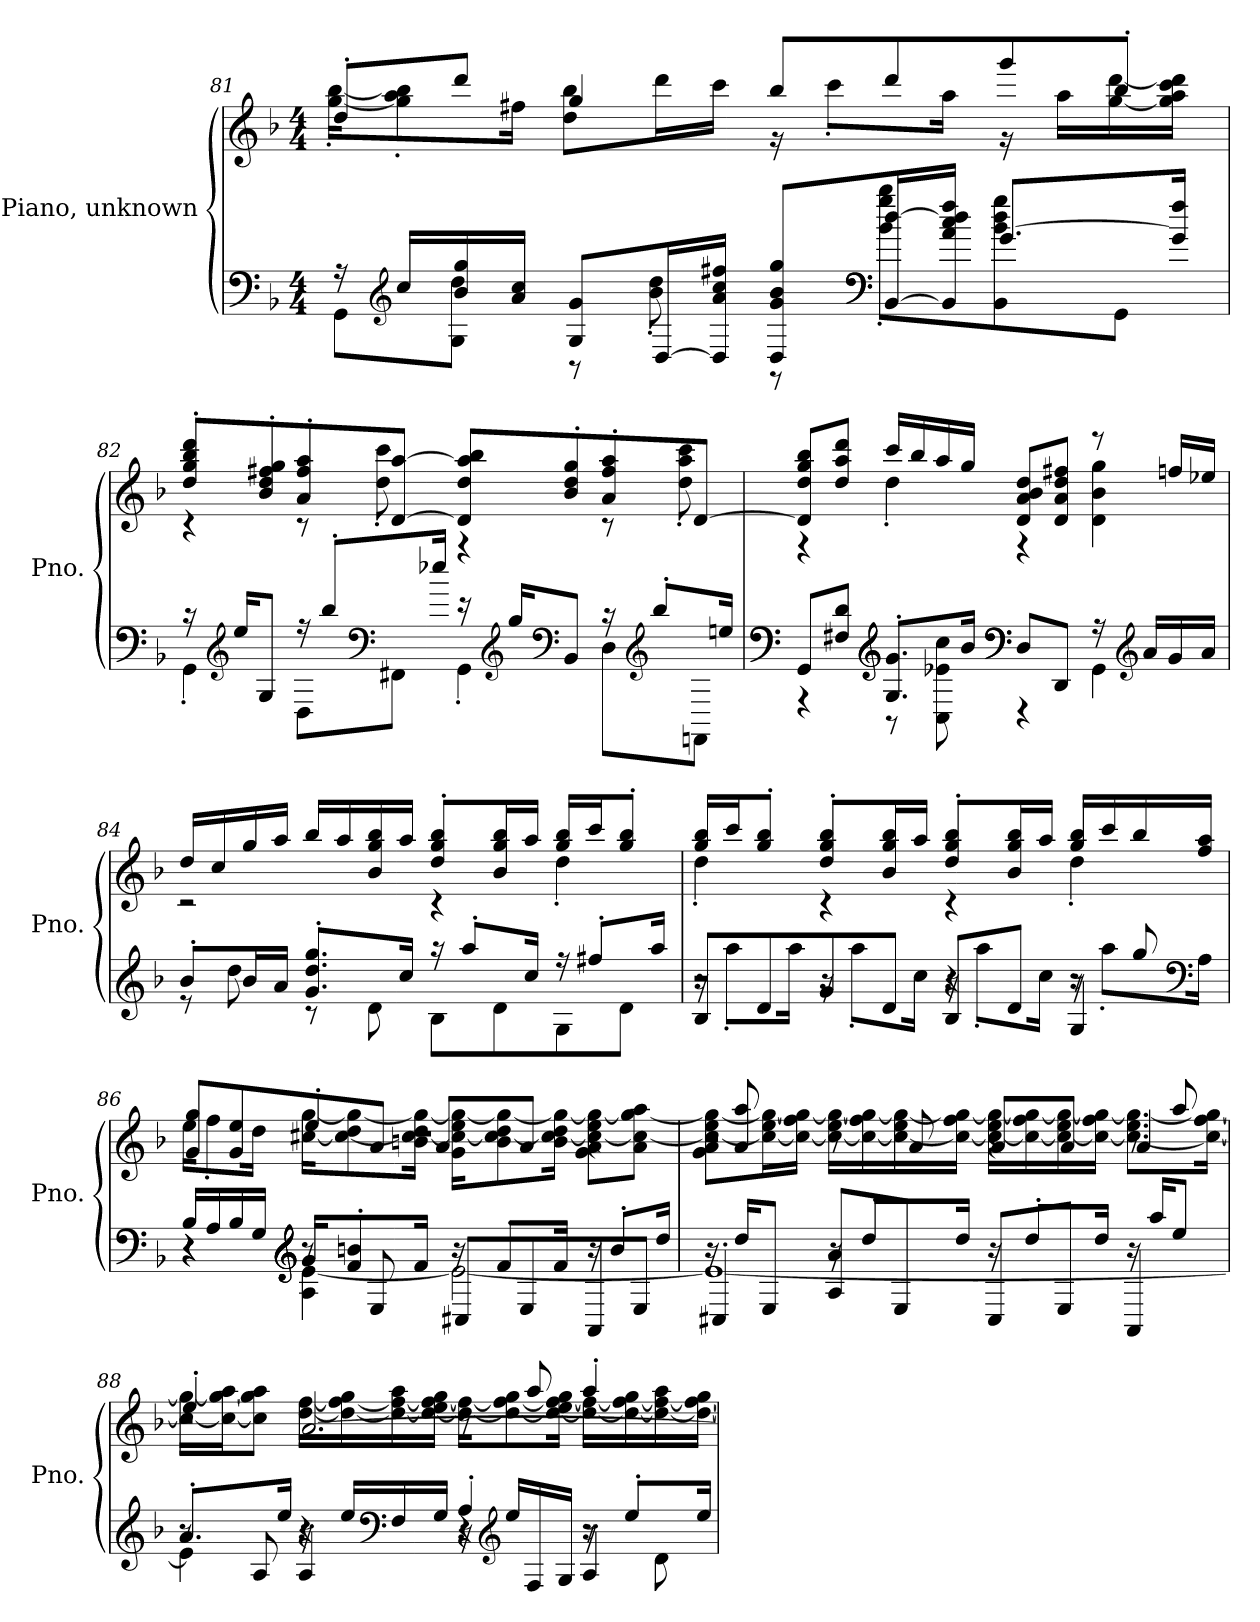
**kern	**kern
*part1	*part1
*staff2	*staff1
*I"Piano, unknown	*
*I'Pno.	*
!!LO:LB:g=z
*clefF4	*clefG2
*k[b-]	*k[b-]
*M4/4	*M4/4
=81	=81
*^	*^
16r	8GG\L	8dd'/L	[16gg\' [16bb-\'KL
*clefG2	*	*	*
16cc/LL	.	.	8gg\]' 8aa\' 8bb-\]'
16b-/ 16gg/	8G\ 8dd\J	8ddd/J	.
16a/ 16cc/JJ	.	.	16ff#X\Jk
8G/ 8g/L	8r	4gg/	8dd\ 8bb-\L
[16D/L	8b-\' 8dd\'	.	16ddd\L
16D/] 16a/ 16cc/ 16ff#X/JJ	.	.	16ccc\JJ
8D/ 8g/ 8b-/ 8gg/L	8r	8bb-/L	16r
.	.	.	8ccc'\L
*clefF4	*	*	*
[16BB-/ [16dd/L	8b-\' 8gg\' 8bb-\'L	8ddd/	.
16BB-/] 16a/ 16cc/ 16dd/] 16ff#/JJ	.	.	16aa\Jk
[8.g/L	8BB-\ 8b-\ 8dd\ 8gg\	8ggg/	16r
.	.	.	16aa\LL
.	8GG\J	8bb-'/J	[16gg\ [16ddd\
16g/] 16ff#/Jk	.	.	16gg\] 16aa\ 16ccc\ 16ddd\]JJ
!!LO:LB:g=z	!!
=82	=82	=82	=82
16r	4GG'\	8dd/' 8gg/' 8bb-/' 8ddd/'L	4r
*clefG2	*	*	*
16ee/KL	.	.	.
8G/J	.	8b-/' 8dd/' 8ff#X/' 8gg/'	.
16r	8D\L	8a/' 8ff#/' 8aa/'	8r
8bb-'/L	.	.	.
*clefF4	*	*	*
.	8FF#X\J	[8d/ [8aa/J	8dd\' 8ccc\'
16ee-X/Jk	.	.	.
16r	4GG'\	8d/] 8dd/ 8aa/] 8bb-/L	4r
*clefG2	*	*	*
16gg/KL	.	.	.
*clefF4	*	*	*
8BB-/J	.	8b-/' 8dd/' 8gg/'	.
16r	8D\L	8a/' 8ff#/' 8aa/'	8r
*clefG2	*	*	*
8bb-'/L	.	.	.
.	8FFn\J	[8d/J	8dd\' 8aa\' 8ccc\'
16een/Jk	.	.	.
!!LO:LB:g=z	!!
=83	=83	=83	=83
*clefF4	*	*	*
8GG/L	4r	8d/] 8dd/ 8gg/ 8bb-/L	4r
8F#X/ 8d/J	.	8dd/ 8aa/ 8ddd/J	.
*clefG2	*	*	*
8.G/' 8.g/'L	8r	16ccc/LL	4dd'\
.	.	16bb-/	.
.	8C\ 8e-X\ 8cc\	16aa/	.
16b-/Jk	.	16gg/JJ	.
*clefF4	*	*	*
8D/L	4r	8d/ 8a/ 8b-/ 8dd/L	4r
8DD/J	.	8d/ 8a/ 8dd/ 8ff#X/J	.
16r	4GG\	8r	4d\ 4b-\ 4gg\
*clefG2	*	*	*
16a/LL	.	.	.
16g/	.	16ffn/LL	.
16a/JJ	.	16ee-X/JJ	.
=84	=84	=84	=84
8b-'/L	8r	16dd/LL	2r
.	.	16cc/	.
16b-/L	8dd\	16gg/	.
16a/JJ	.	16aa/JJ	.
8.g/' 8.dd/' 8.gg/'L	8r	16bb-/LL	.
.	.	16aa/	.
.	8d\	16b-/ 16gg/ 16bb-/	.
16cc/Jk	.	16aa/JJ	.
16r	8B-\L	8dd/' 8gg/' 8bb-/'L	4r
8aa'/L	.	.	.
.	8d\	16b-/ 16gg/ 16bb-/L	.
16cc/Jk	.	16aa/JJ	.
16r	8G\	16gg/ 16bb-/LL	4dd'\
8ff#X'/L	.	16ccc/J	.
.	8d\J	8gg/' 8bb-/'J	.
16aa/Jk	.	.	.
!!LO:LB:g=z	!!
=85	=85	=85	=85
*	*^	*	*
2r	16r	8B-/L	16gg/ 16bb-/LL	4dd'\
.	8aa'\L	.	16ccc/J	.
.	.	8d/	8gg/' 8bb-/'J	.
.	16aa\Jk	.	.	.
.	16r	8g/	8dd/' 8gg/' 8bb-/'L	4r
.	8aa'\L	.	.	.
.	.	8d/J	16b-/ 16gg/ 16bb-/L	.
.	16cc\Jk	.	16aa/JJ	.
4r	16r	8B-/L	8dd/' 8gg/' 8bb-/'L	4r
.	8aa'\L	.	.	.
.	.	8d/J	16b-/ 16gg/ 16bb-/L	.
.	16cc\Jk	.	16aa/JJ	.
8r	16r	4G/	16gg/ 16bb-/LL	4dd'\
.	8aa'\L	.	16ccc/	.
8gg/	.	.	16bb-/	.
*clefF4	*	*	*	*
.	16A\Jk	.	16ff/ 16aa/JJ	.
=86	=86	=86	=86	=86
*	*	*	*	*^
16B-/LL	4r	4r	1r	16ee\KL	8g/ 8gg/L
16A/	.	.	.	8ff'\	.
16B-/	.	.	.	.	8g/ 8ee/
16G/JJ	.	.	.	16dd\Jk	.
*clefG2	*	*	*	*	*
16g/KL	4A\ [4e\	8r	.	[16cc#X\ [16gg\KL	8ee'/
8f/' 8bn/'	.	.	.	8cc#\_ 8dd\ 8gg\_	.
.	.	8E/	.	.	8a/J
16f/Jk	.	.	.	16bn\ 16cc#\_ 16dd\ 16gg\_Jk	.
16r	2e\_	8C#X/L	.	16g\ 16cc#\_ 16ee\ 16gg\_KL	8a/L
8f'/L	.	.	.	8b\ 8cc#\_ 8dd\ 8gg\_	.
.	.	8E/	.	.	8a/J
16f/Jk	.	.	.	16b\ 16cc#\_ 16dd\ 16gg\_Jk	.
16r	.	8AA/	.	8g\ 8a\ 8cc#\_ 8ee\ 8gg\_L	4r
8b'/L	.	.	.	.	.
.	.	8E/J	.	8a\ 8cc#\_ 8gg\_ 8aa\J	.
16dd/Jk	.	.	.	.	.
!!LO:PB:g=z	!!	!!
=87	=87	=87	=87	=87	=87
16r	1e_	4C#X'/	2r	8g\ 8a\ 8cc#\_ 8ee\ 8gg\_L	8r
16dd/KL	.	.	.	.	.
8E/J	.	.	.	16cc#\_ 16ee\ 16gg\_L	8a/ 8aa/
.	.	.	.	16cc#\_ 16ff\ 16gg\_JJ	.
16r	.	8A/ 8a/L	.	16cc#\_ 16ee\ 16gg\_LL	8r
8dd'/L	.	.	.	16cc#\_ 16ff\ 16gg\_	.
.	.	8E/J	.	16cc#\_ 16ee\ 16gg\_	8a/
16dd/Jk	.	.	.	16cc#\_ 16ff\ 16gg\_JJ	.
16r	.	8C#/L	4r	16cc#\_ 16ee\ 16gg\_LL	8a/L
8dd'/L	.	.	.	16cc#\_ 16ff\ 16gg\_	.
.	.	8E/J	.	16cc#\_ 16ee\ 16gg\_	8a/J
16dd/Jk	.	.	.	16cc#\_ 16ff\ 16gg\_JJ	.
16r	.	4AA/	8r	8.cc#\_ 8.ee\ 8.gg\_L	4a/
16aa/KL	.	.	.	.	.
8ee/J	.	.	8aa/	.	.
.	.	.	.	16cc#\_ 16ff\ 16gg\_Jk	.
!!LO:LB:g=z	!!	!!
=88	=88	=88	=88	=88	=88
8.a'/L	4e\]	8r	2r	16cc#\_ 16gg\_LL	4ee'/
.	.	.	.	16cc#\_ 16gg\_ 16aa\J	.
.	.	8A/	.	8cc#\] 8gg\] 8aa\J	.
16ee/Jk	.	.	.	.	.
16r	4r	4A'/	.	[16dd\ [16ff\LL	[2.a/
16ee/LL	.	.	.	16dd\_ 16ff\_ 16gg\	.
*clefF4	*	*	*	*	*
16F/	.	.	.	16dd\_ 16ff\_ 16aa\	.
16G/JJ	.	.	.	16dd\_ 16ee\ 16ff\_ 16gg\JJ	.
16r	4r	4A'/	8r	16dd\_ 16ff\_KL	.
*clefG2	*	*	*	*	*
16ee/LL	.	.	.	8dd\_ 8ff\_ 8gg\	.
16F/	.	.	8aa/	.	.
16G/JJ	.	.	.	16dd\_ 16ee\ 16ff\_ 16gg\Jk	.
16r	8r	4A'/	4aa'/	16dd\_ 16ff\_LL	.
8ee'/L	.	.	.	16dd\_ 16ff\_ 16gg\	.
.	8d\	.	.	16dd\_ 16ff\_ 16aa\	.
16ee/Jk	.	.	.	16dd\_ 16ff\_ 16gg\JJ	.
*v	*v	*v	*	*	*
*	*v	*v	*v
=	=
*-	*-
